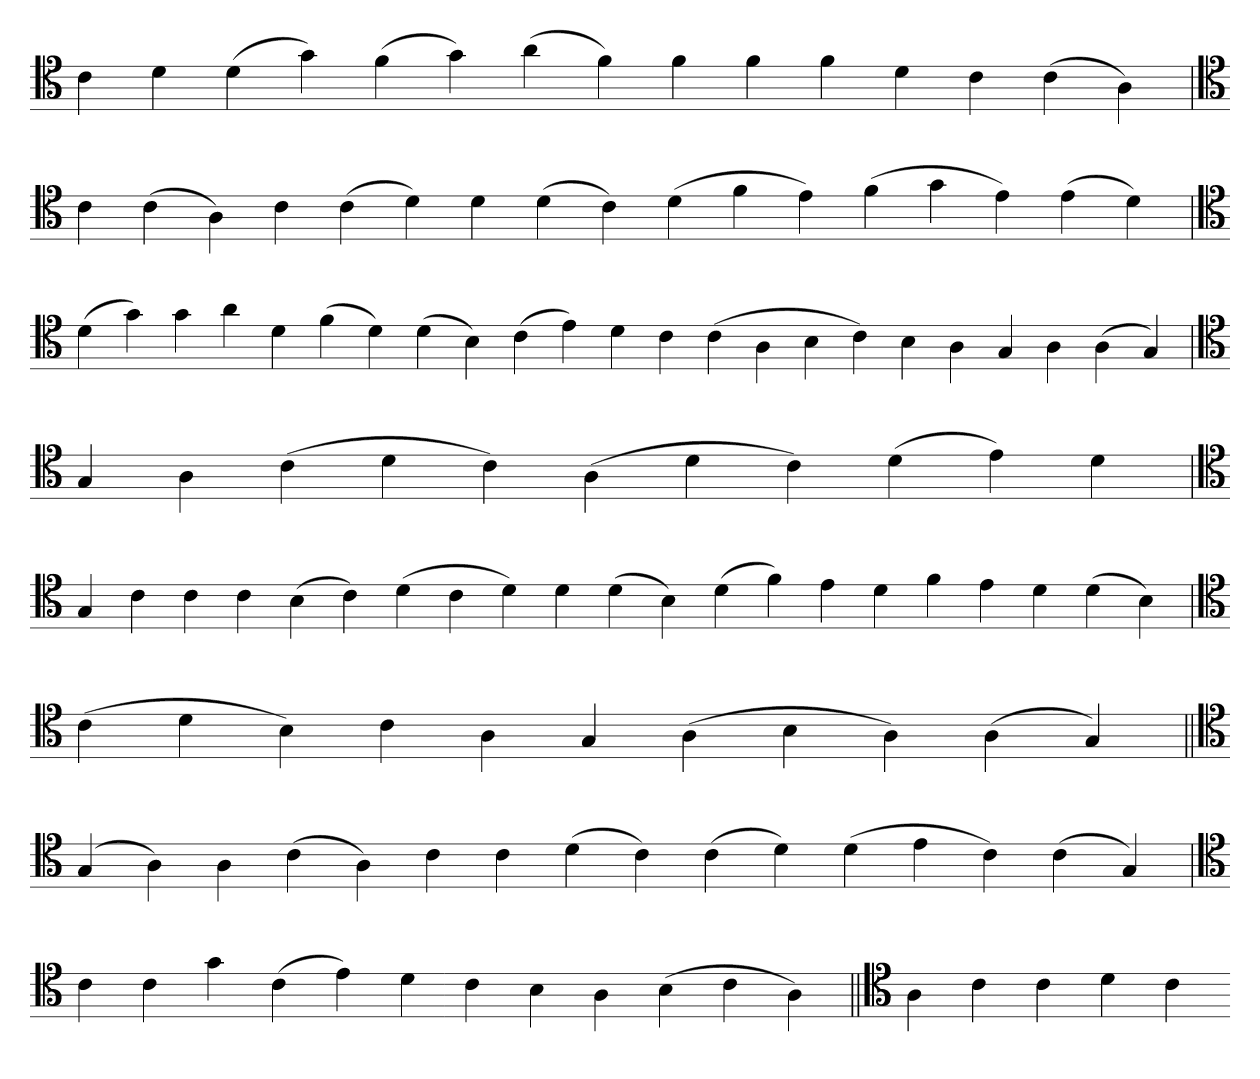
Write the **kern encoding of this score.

**kern
*part1
*staff1
*clefC4
=
4c
4d
(4d
4g)
(4f
4g)
(4a
4f)
4f
4f
4f
4d
4c
(4c
4A)
=`
*clefC4
4c
(4c
4A)
4c
(4c
4d)
4d
(4d
4c)
(4d
4f
4e)
(4f
4g
4e)
(4e
4d)
='
*clefC4
(4d
4g)
4g
4a
4d
(4f
4d)
(4d
4B)
(4c
4e)
4d
4c
(4c
4A
4B
4c)
4B
4A
4G
4A
(4A
4G)
=
*clefC4
4G
4A
(4c
4d
4c)
(4A
4d
4c)
(4d
4e)
4d
=`
*clefC4
4G
4c
4c
4c
(4B
4c)
(4d
4c
4d)
4d
(4d
4B)
(4d
4f)
4e
4d
4f
4e
4d
(4d
4B)
=`
*clefC4
(4c
4d
4B)
4c
4A
4G
(4A
4B
4A)
(4A
4G)
=||
*clefC4
(4G
4A)
4A
(4c
4A)
4c
4c
(4d
4c)
(4c
4d)
(4d
4e
4c)
(4c
4G)
=`
*clefC4
4c
4c
4g
(4c
4e)
4d
4c
4B
4A
(4B
4c
4A)
=||
*clefC4
4A
4c
4c
4d
4c
=-
*-
